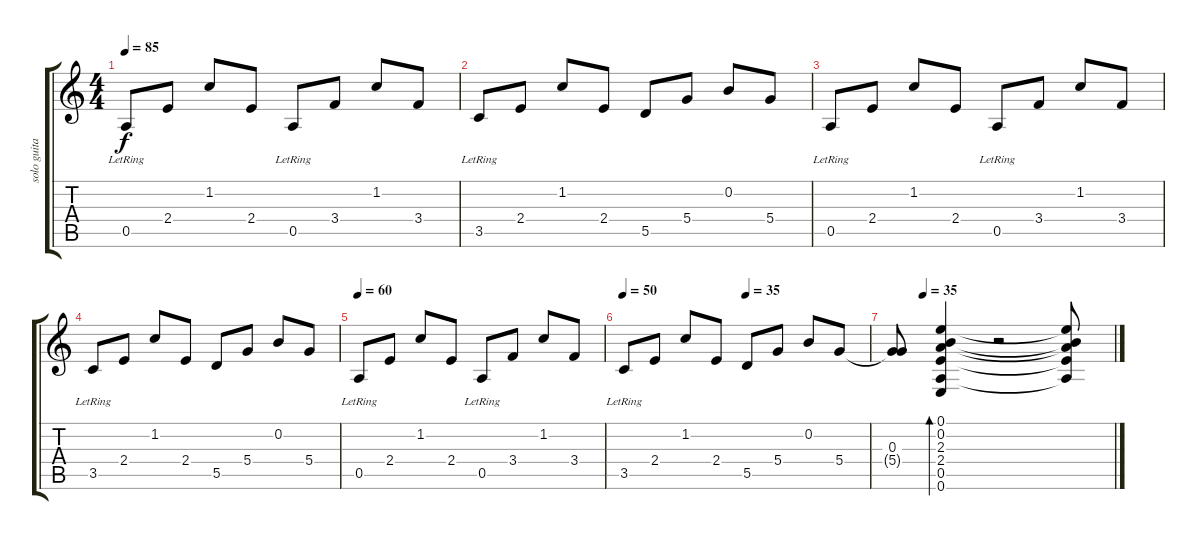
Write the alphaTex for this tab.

\track ("solo guitar" "solo guita") {instrument acousticguitarsteel}
\staff {score tabs}
\tuning (E4 B3 G3 D3 A2 E2) {hide}
\ts (4 4)
\tempo 85
\clef g2
\ks c
0.5{lr}.8{dy f} 2.4.8 1.2.8 2.4.8 0.5{lr}.8 3.4.8 1.2.8 3.4.8 |
3.5{lr}.8 2.4.8 1.2.8 2.4.8 5.5.8 5.4.8 0.2.8 5.4.8 |
0.5{lr}.8 2.4.8 1.2.8 2.4.8 0.5{lr}.8 3.4.8 1.2.8 3.4.8 |
3.5{lr}.8 2.4.8 1.2.8 2.4.8 5.5.8 5.4.8 0.2.8 5.4.8 |
\tempo 60
0.5{lr}.8 2.4.8 1.2.8 2.4.8 0.5{lr}.8 3.4.8 1.2.8 3.4.8 |
\tempo 50
\tempo (35 0.5)
3.5{lr}.8 2.4.8 1.2.8 2.4.8 5.5.8 5.4.8 0.2.8 5.4.8 |
\tempo (35 0.125)
(0.3 5.4{t}).8 (0.1 0.2 2.3 2.4 0.5 0.6).4{bd 480} r.2 (0.1{t} 0.2{t} 2.3{t} 2.4{t} 0.5{t}).8
